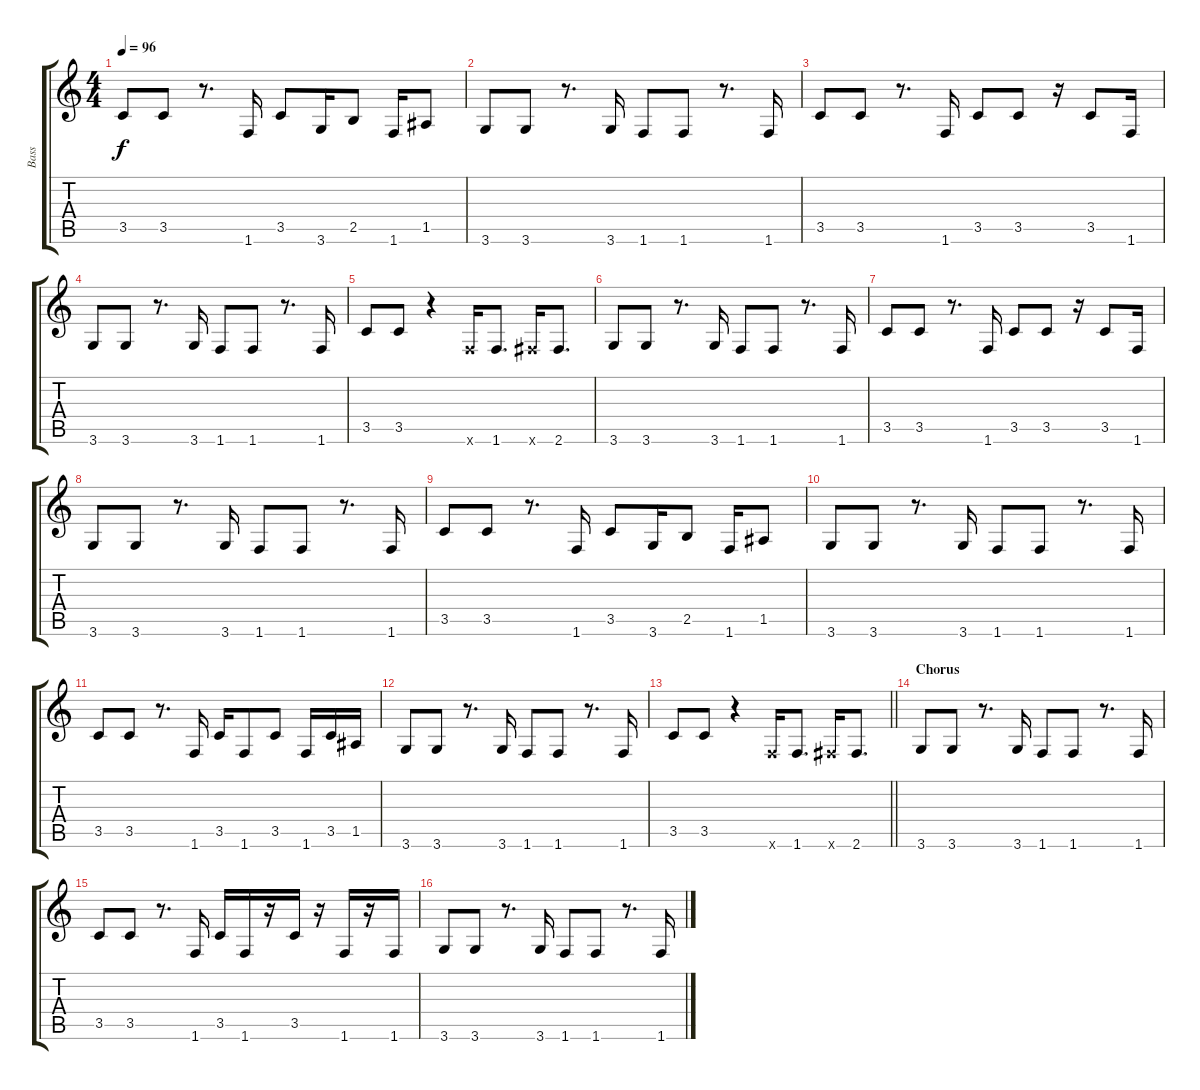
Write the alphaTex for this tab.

\track ("Bass" "Bass") {instrument electricbassfinger}
\staff {score tabs}
\tuning (E4 B3 G3 D3 A2 E2) {hide}
\ts (4 4)
\tempo 96
\clef g2
\ks c
3.5.8{dy f} 3.5.8 r.8{d} 1.6.16 3.5.8 3.6.16 2.5.8 1.6.16 1.5.8 |
3.6.8 3.6.8 r.8{d} 3.6.16 1.6.8 1.6.8 r.8{d} 1.6.16 |
3.5.8 3.5.8 r.8{d} 1.6.16 3.5.8 3.5.8 r.16 3.5.8 1.6.16 |
3.6.8 3.6.8 r.8{d} 3.6.16 1.6.8 1.6.8 r.8{d} 1.6.16 |
3.5.8 3.5.8 r.4 1.6{x}.16 1.6.8{d} 2.6{x}.16 2.6.8{d} |
3.6.8 3.6.8 r.8{d} 3.6.16 1.6.8 1.6.8 r.8{d} 1.6.16 |
3.5.8 3.5.8 r.8{d} 1.6.16 3.5.8 3.5.8 r.16 3.5.8 1.6.16 |
3.6.8 3.6.8 r.8{d} 3.6.16 1.6.8 1.6.8 r.8{d} 1.6.16 |
3.5.8 3.5.8 r.8{d} 1.6.16 3.5.8 3.6.16 2.5.8 1.6.16 1.5.8 |
3.6.8 3.6.8 r.8{d} 3.6.16 1.6.8 1.6.8 r.8{d} 1.6.16 |
3.5.8 3.5.8 r.8{d} 1.6.16 3.5.16 1.6.8 3.5.8 1.6.16 3.5.16 1.5.16 |
3.6.8 3.6.8 r.8{d} 3.6.16 1.6.8 1.6.8 r.8{d} 1.6.16 |
\barLineRight lightlight
3.5.8 3.5.8 r.4 1.6{x}.16 1.6.8{d} 2.6{x}.16 2.6.8{d} |
\section ("" "Chorus")
3.6.8 3.6.8 r.8{d} 3.6.16 1.6.8 1.6.8 r.8{d} 1.6.16 |
3.5.8 3.5.8 r.8{d} 1.6.16 3.5.16 1.6.16 r.16 3.5.16 r.16 1.6.16 r.16 1.6.16 |
3.6.8 3.6.8 r.8{d} 3.6.16 1.6.8 1.6.8 r.8{d} 1.6.16
